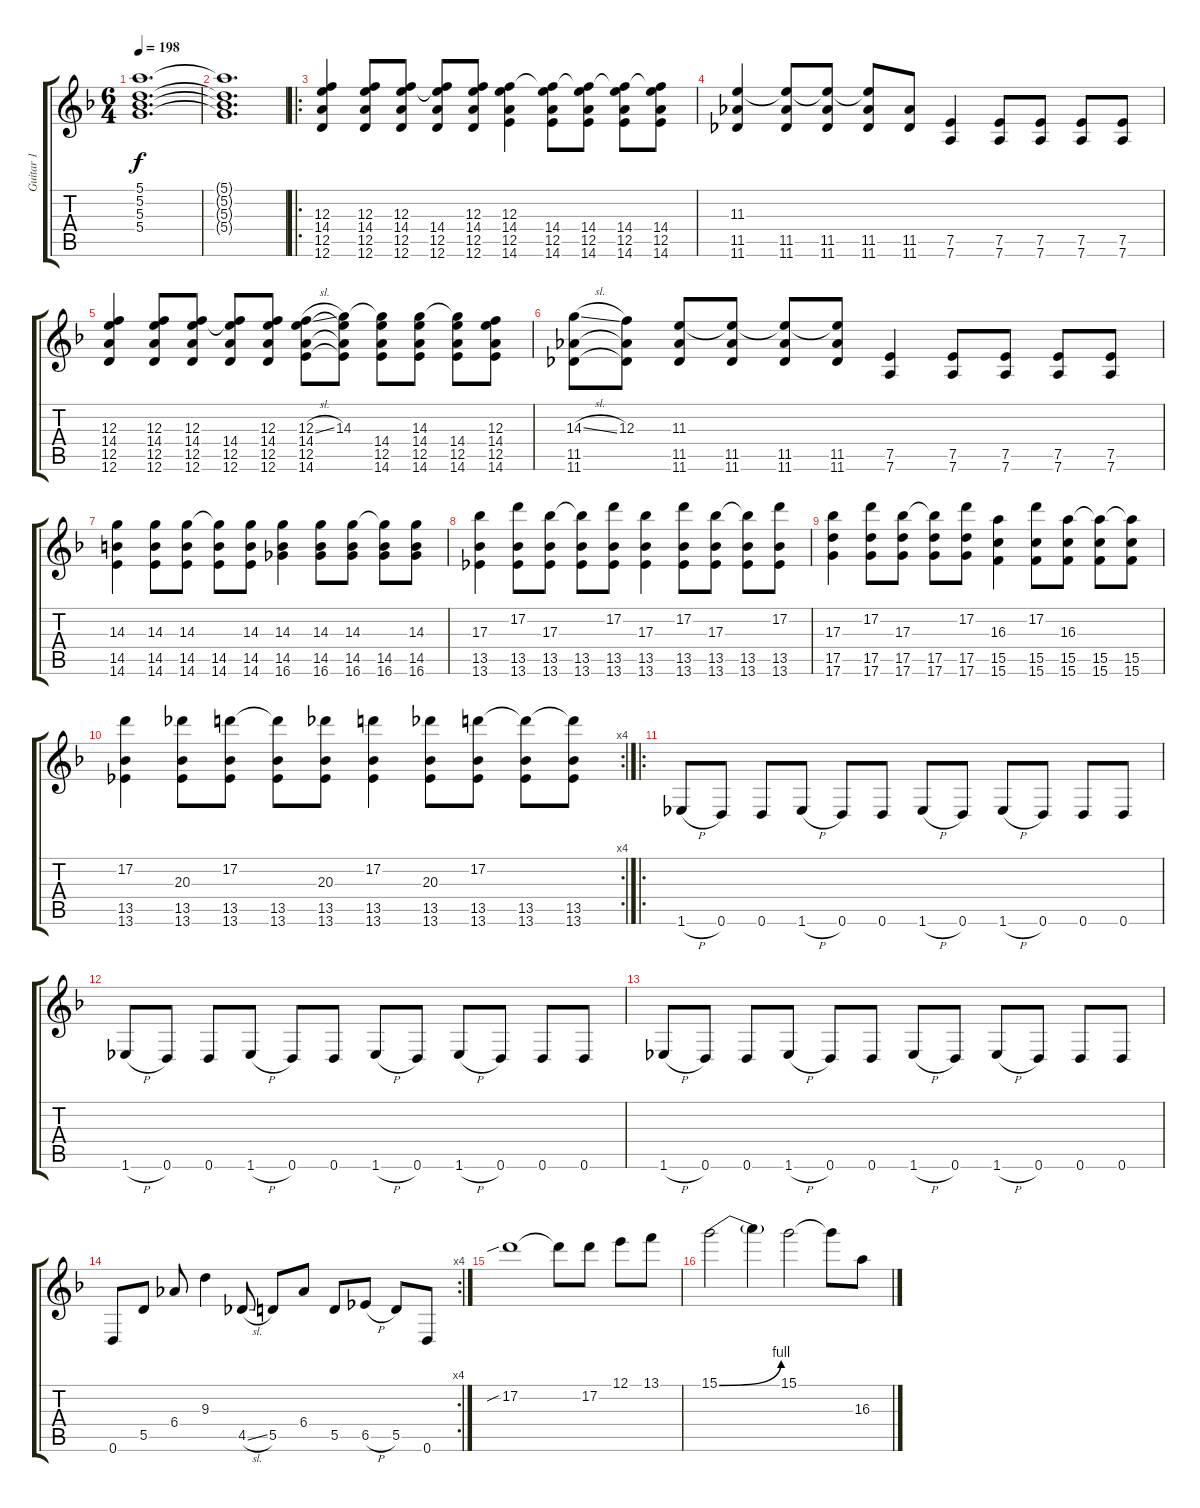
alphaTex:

\track ("Guitar 1" "Guitar 1") {instrument distortionguitar}
\staff {score tabs}
\tuning (E4 A3 F3 D3 A2 D2) {hide}
\ts (6 4)
\tempo 198
\clef g2
\ks dminor
(5.1 5.2 5.3 5.4).1{d dy f} |
(5.1{t} 5.2{t} 5.3{t} 5.4{t}).1{d} |
\ro
(12.3 14.4 12.5 12.6).4 (12.3 14.4 12.5 12.6).8 (12.3 14.4 12.5 12.6).8 (12.3{t} 14.4 12.5 12.6).8 (12.3 14.4 12.5 12.6).8 (12.3 14.4 12.5 14.6).4 (12.3{t} 14.4 12.5 14.6).8 (12.3{t} 14.4 12.5 14.6).8 (12.3{t} 14.4 12.5 14.6).8 (12.3{t} 14.4 12.5 14.6).8 |
(11.3 11.5 11.6).4 (11.3{t} 11.5 11.6).8 (11.3{t} 11.5 11.6).8 (11.3{t} 11.5 11.6).8 (11.5 11.6).8 (7.5 7.6).4 (7.5 7.6).8 (7.5 7.6).8 (7.5 7.6).8 (7.5 7.6).8 |
(12.3 14.4 12.5 12.6).4 (12.3 14.4 12.5 12.6).8 (12.3 14.4 12.5 12.6).8 (12.3{t} 14.4 12.5 12.6).8 (12.3 14.4 12.5 12.6).8 (12.3{sl} 14.4 12.5 14.6).8 (14.3 14.4{t} 12.5{t} 14.6{t}).8 (14.3{t} 14.4 12.5 14.6).8 (14.3 14.4 12.5 14.6).8 (14.3{t} 14.4 12.5 14.6).8 (12.3 14.4 12.5 14.6).8 |
(14.3{sl} 11.5 11.6).8 (12.3 11.5{t} 11.6{t}).8 (11.3 11.5 11.6).8 (11.3{t} 11.5 11.6).8 (11.3{t} 11.5 11.6).8 (11.3{t} 11.5 11.6).8 (7.5 7.6).4 (7.5 7.6).8 (7.5 7.6).8 (7.5 7.6).8 (7.5 7.6).8 |
(14.3 14.5 14.6).4 (14.3 14.5 14.6).8 (14.3 14.5 14.6).8 (14.3{t} 14.5 14.6).8 (14.3 14.5 14.6).8 (14.3 14.5 16.6).4 (14.3 14.5 16.6).8 (14.3 14.5 16.6).8 (14.3{t} 14.5 16.6).8 (14.3 14.5 16.6).8 |
(17.3 13.5 13.6).4 (17.2 13.5 13.6).8 (17.3 13.5 13.6).8 (17.3{t} 13.5 13.6).8 (17.2 13.5 13.6).8 (17.3 13.5 13.6).4 (17.2 13.5 13.6).8 (17.3 13.5 13.6).8 (17.3{t} 13.5 13.6).8 (17.2 13.5 13.6).8 |
(17.3 17.5 17.6).4 (17.2 17.5 17.6).8 (17.3 17.5 17.6).8 (17.3{t} 17.5 17.6).8 (17.2 17.5 17.6).8 (16.3 15.5 15.6).4 (17.2 15.5 15.6).8 (16.3 15.5 15.6).8 (16.3{t} 15.5 15.6).8 (16.3{t} 15.5 15.6).8 |
\rc 4
(17.2 13.5 13.6).4 (20.3 13.5 13.6).8 (17.2 13.5 13.6).8 (17.2{t} 13.5 13.6).8 (20.3 13.5 13.6).8 (17.2 13.5 13.6).4 (20.3 13.5 13.6).8 (17.2 13.5 13.6).8 (17.2{t} 13.5 13.6).8 (17.2{t} 13.5 13.6).8 |
\ro
1.6{h}.8 0.6.8 0.6.8 1.6{h}.8 0.6.8 0.6.8 1.6{h}.8 0.6.8 1.6{h}.8 0.6.8 0.6.8 0.6.8 |
1.6{h}.8 0.6.8 0.6.8 1.6{h}.8 0.6.8 0.6.8 1.6{h}.8 0.6.8 1.6{h}.8 0.6.8 0.6.8 0.6.8 |
1.6{h}.8 0.6.8 0.6.8 1.6{h}.8 0.6.8 0.6.8 1.6{h}.8 0.6.8 1.6{h}.8 0.6.8 0.6.8 0.6.8 |
\rc 4
0.6.8 5.5.8 6.4.8 9.3.4 4.5{sl}.8 5.5.8 6.4.8 5.5.8 6.5{h}.8 5.5.8 0.6.8 |
17.2{sib}.1 17.2{t}.8 17.2.8 12.1.8 13.1.8 |
15.1{be (bend 0 0 60 4)}.2 15.1{t}.4 15.1.2 15.1{t}.8 16.3.8
